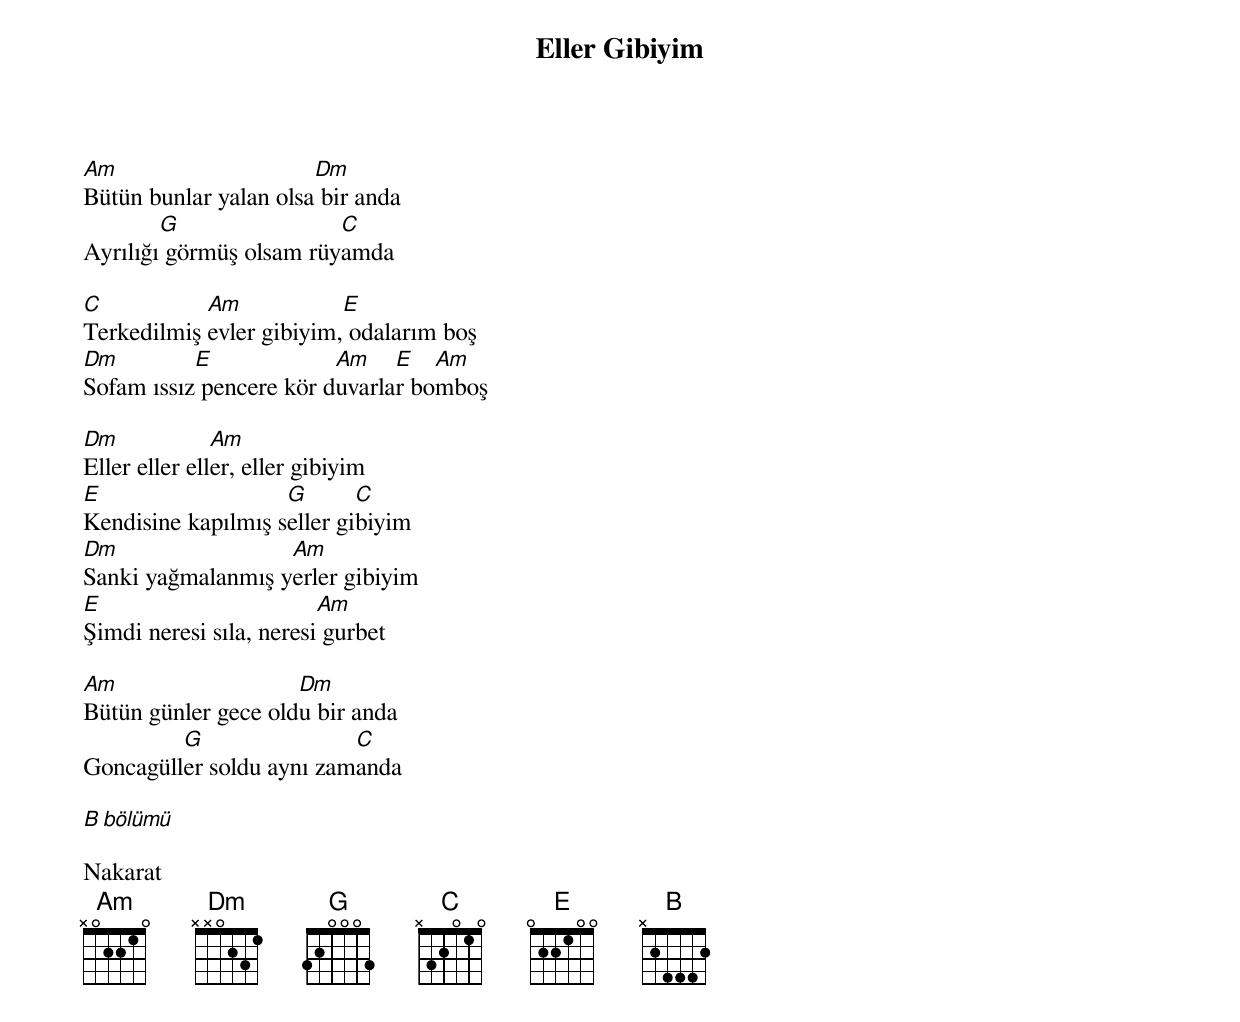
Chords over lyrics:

{title: Eller Gibiyim}
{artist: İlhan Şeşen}

Am                     Dm
Bütün bunlar yalan olsa bir anda
        G                C
Ayrılığı görmüş olsam rüyamda

C           Am            E
Terkedilmiş evler gibiyim, odalarım boş
Dm         E             Am    E   Am
Sofam ıssız pencere kör duvarlar bomboş

Dm             Am
Eller eller eller, eller gibiyim
E                   G       C
Kendisine kapılmış seller gibiyim
Dm                 Am
Sanki yağmalanmış yerler gibiyim
E                        Am
Şimdi neresi sıla, neresi gurbet

Am                   Dm
Bütün günler gece oldu bir anda
         G                C
Goncagüller soldu aynı zamanda

B bölümü

Nakarat
